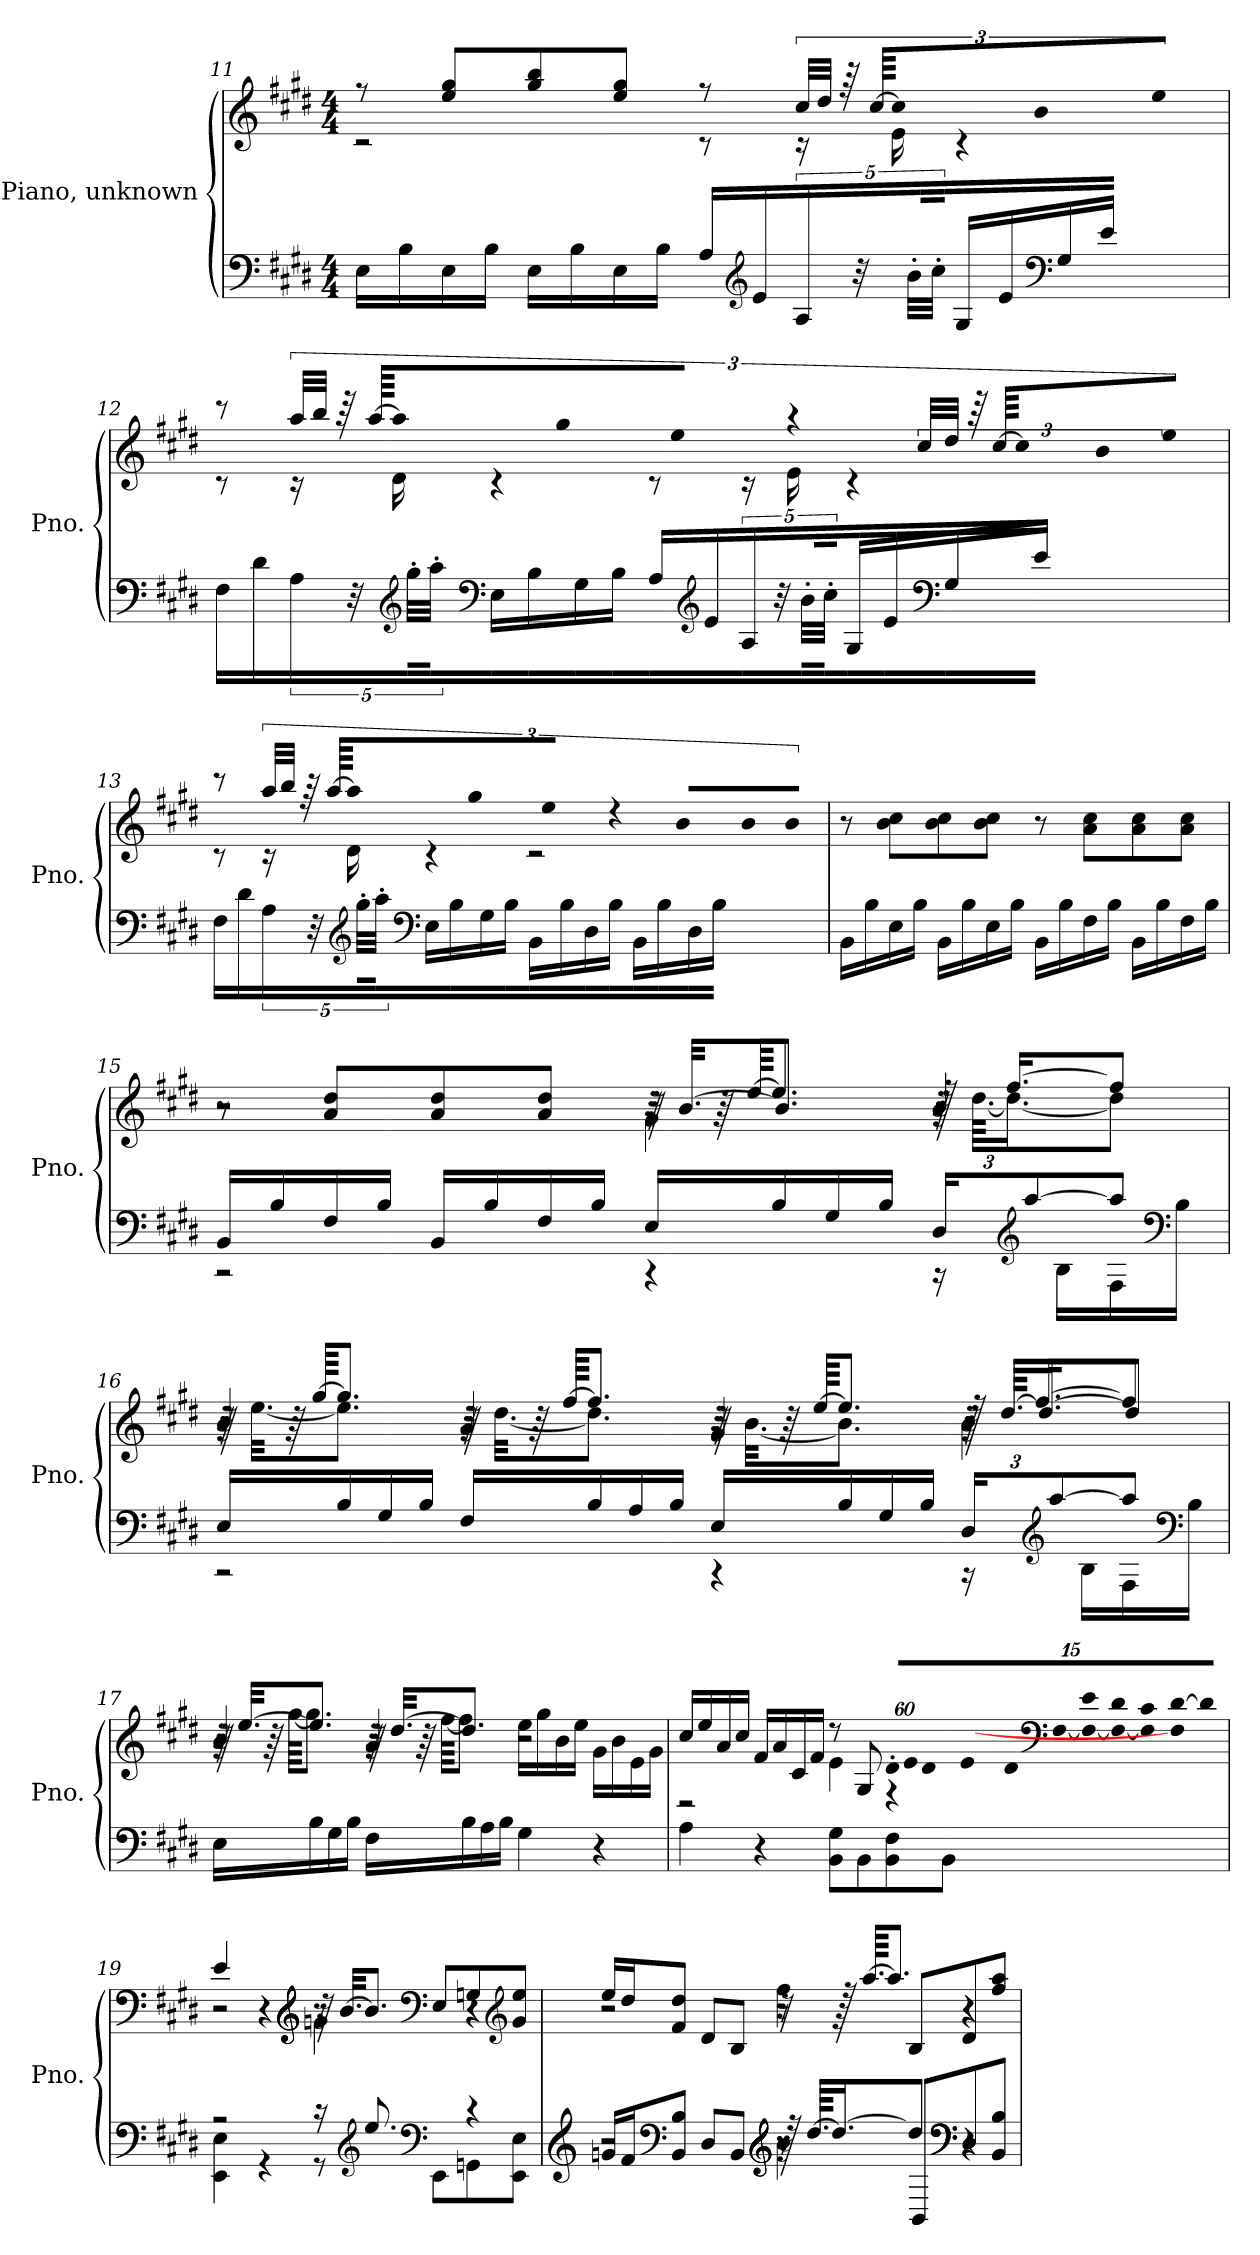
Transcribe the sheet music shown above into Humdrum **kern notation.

**kern	**kern
*part1	*part1
*staff2	*staff1
*I"Piano, unknown	*
*I'Pno.	*
*clefF4	*clefG2
*k[f#c#g#d#]	*k[f#c#g#d#]
*M4/4	*M4/4
=11	=11
*	*^
16E\LL	8r	2r
16B\	.	.
16E\	8ee/ 8gg#/L	.
16B\JJ	.	.
16E\LL	8gg#/ 8bb/	.
16B\	.	.
16E\	8ee/ 8gg#/J	.
16B\JJ	.	.
16A/LL	8r	8r
*clefG2	*	*
16e/	.	.
20A/JJ	48cc#/LLL	16r
.	48dd#/JJJ	.
.	96r	.
40r	.	.
.	[96cc#/KKLL	.
.	16cc#/J]	16e\
40b'\LLL	.	.
40cc#'\JJJ	.	.
16G#/LL	8b/	4r
16e/	.	.
*clefF4	*	*
16G#/	8ee/J	.
16e/JJ	.	.
!!LO:PB:g=z	!!
=12	=12	=12
16F#\LL	8r	8r
16d#\	.	.
20A\JJ	48aa/LLL	16r
.	48bb/JJJ	.
.	96r	.
40r	.	.
.	[96aa/KKLL	.
.	16aa/J]	16d#\
*clefG2	*	*
40gg#'\LLL	.	.
40aa'\JJJ	.	.
*clefF4	*	*
16E\LL	8gg#/	4r
16B\	.	.
16G#\	8ee/J	.
16B\JJ	.	.
16A/LL	8r	8r
*clefG2	*	*
16e/	.	.
20A/JJ	48cc#/LLL	16r
.	48dd#/JJJ	.
.	96r	.
40r	.	.
.	[96cc#/KKLL	.
.	16cc#/J]	16e\
40b'\LLL	.	.
40cc#'\JJJ	.	.
16G#/LL	8b/	4r
16e/	.	.
*clefF4	*	*
16G#/	8ee/J	.
16e/JJ	.	.
!!LO:LB:g=z	!!
=13	=13	=13
16F#\LL	8r	8r
16d#\	.	.
20A\JJ	48aa/LLL	16r
.	48bb/JJJ	.
.	96r	.
40r	.	.
.	[96aa/KKLL	.
.	16aa/J]	16d#\
*clefG2	*	*
40gg#'\LLL	.	.
40aa'\JJJ	.	.
*clefF4	*	*
16E\LL	8gg#/	4r
16B\	.	.
16G#\	8ee/J	.
16B\JJ	.	.
16BB\LL	8r	2r
16B\	.	.
16D#\	8b/L	.
16B\JJ	.	.
16BB\LL	8b/	.
16B\	.	.
16D#\	8b/J	.
16B\JJ	.	.
*	*v	*v
=14	=14
16BB\LL	8r
16B\	.
16E\	8b\ 8cc#\L
16B\JJ	.
16BB\LL	8b\ 8cc#\
16B\	.
16E\	8b\ 8cc#\J
16B\JJ	.
16BB\LL	8r
16B\	.
16F#\	8a\ 8cc#\L
16B\JJ	.
16BB\LL	8a\ 8cc#\
16B\	.
16F#\	8a\ 8cc#\J
16B\JJ	.
!!LO:LB:g=z
=15	=15
*^	*^
*	*	*	*^
16BB/LL	2r	8r	2r	2r
16B/	.	.	.	.
16F#/	.	8a/ 8dd#/L	.	.
16B/JJ	.	.	.	.
16BB/LL	.	8a/ 8dd#/	.	.
16B/	.	.	.	.
16F#/	.	8a/ 8dd#/J	.	.
16B/JJ	.	.	.	.
16E/LL	4r	32r	4g#\	64r
.	.	.	.	[32.b/KKL
.	.	64r	.	.
.	.	[64ee/KKKL	.	.
16B/	.	8.ee/J]	.	8.b/J]
16G#/	.	.	.	.
16B/JJ	.	.	.	.
*Xbrackettup	*	*	*	*
24D#/KL	16r	32r	128r	4b/
.	.	.	[64.dd#\KKLL	.
.	.	[16.ff#/KL	16.dd#\J_	.
*clefG2	*	*	*	*
[12aa/	.	.	.	.
.	16B\LL	.	.	.
8aa/J]	16F#\	8ff#/J]	8dd#\J]	.
*clefF4	*	*	*	*
.	16B\JJ	.	.	.
!!LO:LB:g=z	!!	!!
=16	=16	=16	=16	=16
16E/LL	2r	32r	64r	4b/
.	.	.	[32.ee\KKL	.
.	.	64r	.	.
.	.	[64gg#/KKKL	.	.
16B/	.	8.gg#/J]	8.ee\J]	.
16G#/	.	.	.	.
16B/JJ	.	.	.	.
16F#/LL	.	32r	64r	4a/
.	.	.	[32.dd#\KKL	.
.	.	64r	.	.
.	.	[64ff#/KKKL	.	.
16B/	.	8.ff#/J]	8.dd#\J]	.
16A/	.	.	.	.
16B/JJ	.	.	.	.
16E/LL	4r	32r	64r	4g#/
.	.	.	[32.b\KKL	.
.	.	64r	.	.
.	.	[64ee/KKKL	.	.
16B/	.	8.ee/J]	8.b\J]	.
16G#/	.	.	.	.
16B/JJ	.	.	.	.
24D#/KL	16r	32r	4b\	128r
.	.	.	.	[64.dd#/KKLL
.	.	[16.ff#/KL	.	16.dd#/J_
*clefG2	*	*	*	*
[12aa/	.	.	.	.
.	16B\LL	.	.	.
8aa/J]	16F#\	8ff#/J]	.	8dd#/J]
*clefF4	*	*	*	*
.	16B\JJ	.	.	.
*v	*v	*	*	*
!!LO:LB:g=z	!!	!!
=17	=17	=17	=17
16E\LL	64r	32r	4b/
.	[32.ee/KKL	.	.
.	.	64r	.
.	.	[64gg#\KKKL	.
16B\	8.ee/J]	8.gg#\J]	.
16G#\	.	.	.
16B\JJ	.	.	.
16F#\LL	64r	32r	4a/
.	[32.dd#/KKL	.	.
.	.	64r	.
.	.	[64ff#\KKKL	.
16B\	8.dd#/J]	8.ff#\J]	.
16A\	.	.	.
16B\JJ	.	.	.
4G#\	2r	16ee\LL	2r
.	.	16gg#\	.
.	.	16b\	.
.	.	16ee\JJ	.
4r	.	16g#\LL	.
.	.	16b\	.
.	.	16e\	.
.	.	16g#\JJ	.
*	*	*v	*v
!!LO:LB:g=z
=18	=18	=18
4A\	16cc#/LL	2r
.	16ee/	.
.	16a/	.
.	16cc#/JJ	.
4r	16f#/LL	.
.	16a/	.
.	16c#/	.
.	16f#/JJ	.
8BB\ 8G#\L	8r	4e\
8BB\	8G#/	.
*	*Xbrackettup	*
!	!LO:N:vis=32	!
8BB\ 8F#\	1920%53d#'/LLL	4r
!	!LO:N:vis=32	!
.	1920%53e/	.
.	1920ryy	.
!	!LO:N:vis=32	!
.	1920%53d#/	.
!	!LO:N:vis=32	!
.	1920%53e/	.
!	!LO:N:vis=64	!
.	640%9d#/L	.
*	*clefF4	*
!	!LO:N:vis=64	!
8BB\J	[640%9F#/J	.
!	!LO:N:vis=32	!
.	1920%53F#/_ 1920%53e/	.
!	!LO:N:vis=32	!
.	1920%53F#/_ 1920%53d#/	.
!	!LO:N:vis=32	!
.	1920%53F#/_ 1920%53c#/	.
.	1920ryy	.
!	!LO:N:vis=64	!
.	640%9F#/] [640%9d#/L	.
!	!LO:N:vis=64	!
.	640%9d#/JJJJ]	.
1920ryy	.	1920ryy
=19	=19	=19
*^	*	*^
2r	4EE\ 4E\	2r	2r	4e/
.	4r	.	.	4r
*	*	*clefG2	*	*
16r	8r	64r	4gn\	8r
.	.	[32.b/KKL	.	.
*clefG2	*	*	*	*
8.ee/	.	8.b/J]	.	.
*clefF4	*	*clefF4	*	*
.	8EE\L	.	.	8E/L
4r	8GGn\	4r	4r	8Gn/
*	*	*clefG2	*	*
.	8EE\ 8E\J	.	.	8g/ 8ee/J
*v	*v	*	*	*
!!LO:PB:g=z	!!	!!
=20	=20	=20	=20
*clefG2	*	*	*
*^	*	*	*
*	*^	*	*	*
2r	2r	16gn/LL	2r	2r	16ee/LL
.	.	16f#/J	.	.	16dd#/J
*clefF4	*	*	*	*	*
.	.	8BB/ 8B/J	.	.	8f#/ 8dd#/J
.	.	8D#/L	.	.	8d#/L
.	.	8BB/J	.	.	8B/J
*clefG2	*	*	*	*	*
128r	4b\	8r	32r	4ff#\	8r
[64.dd#/KKLL	.	.	.	.	.
16.dd#/J_	.	.	128r	.	.
.	.	.	[64.aa/KKKL	.	.
.	.	.	8.aa/J]	.	.
8dd#/J]	.	8BB/L	.	.	8B/L
*clefF4	*	*	*	*	*
4r	4r	8D#/	4r	4r	8d#/
.	.	8BB/ 8B/J	.	.	8ff#/ 8aa/J
*v	*v	*v	*	*	*
*	*v	*v	*v
=	=
*-	*-
